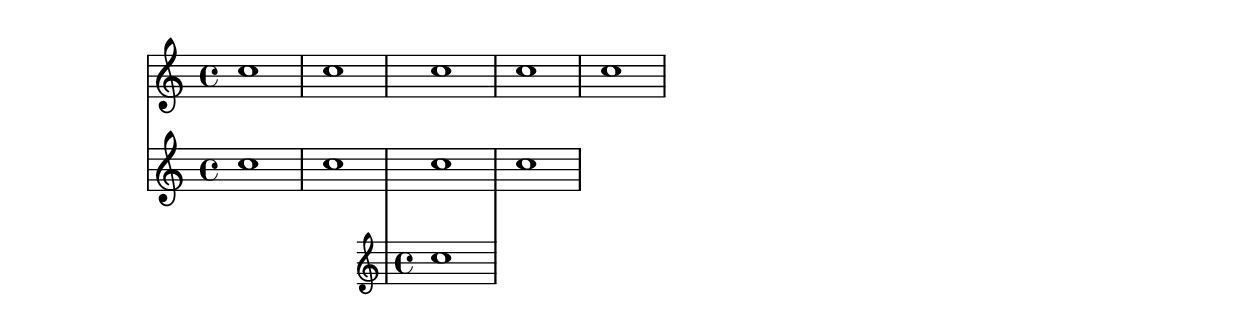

\version "2.1.26"

% definitely wil be renamed to something.
%{
(Message vers:9)
To: Adrian Mariano <adrian@camcornelledu>.
cc: gnu-music-discuss@gnu.org
Subject: Re: Switching from one staff to two staves 
Reply-To: janneke@gnu.org
In-reply-to: Your message of "Tue, 19 Jan 1999 12:27:10 EST."
             <199901191727.MAA29757@avalanchecamcornelledu>. 
Date: Wed, 20 Jan 1999 09:39:22 +0100
From: Jan Nieuwenhuizen <jan@beavis-nt>

On Tuesday, 19 January 1999, Adrian Mariano writes:

>> I want to typeset something which starts out with just one staff and then
>> harmony comes in and there are two staves.  I can't figure out how to do
>> this.  I get an extra blank staff during the second section (using
>> Lily 1.1.15):

There used to be an example called 'multi.ly'...
Try this (we'll include it in pl23/24):

extra-staff.ly:
%}


\header{ texidoc="@cindex Staff Extra
@cindex Staff Ossia
You can add an extra staff after the beginning of a piece. "}

\score {
	<<
		\new Staff \notes\relative c''{ c1 c c c c }
		\new StaffGroup \notes\relative c''{ 
			\new Staff 
			c1 c
			<< c1 \new Staff { c1 } >>
			c
		}
	>>
  	\paper {
		raggedright = ##t
		\translator{
			\ScoreContext

		}
	}
}




